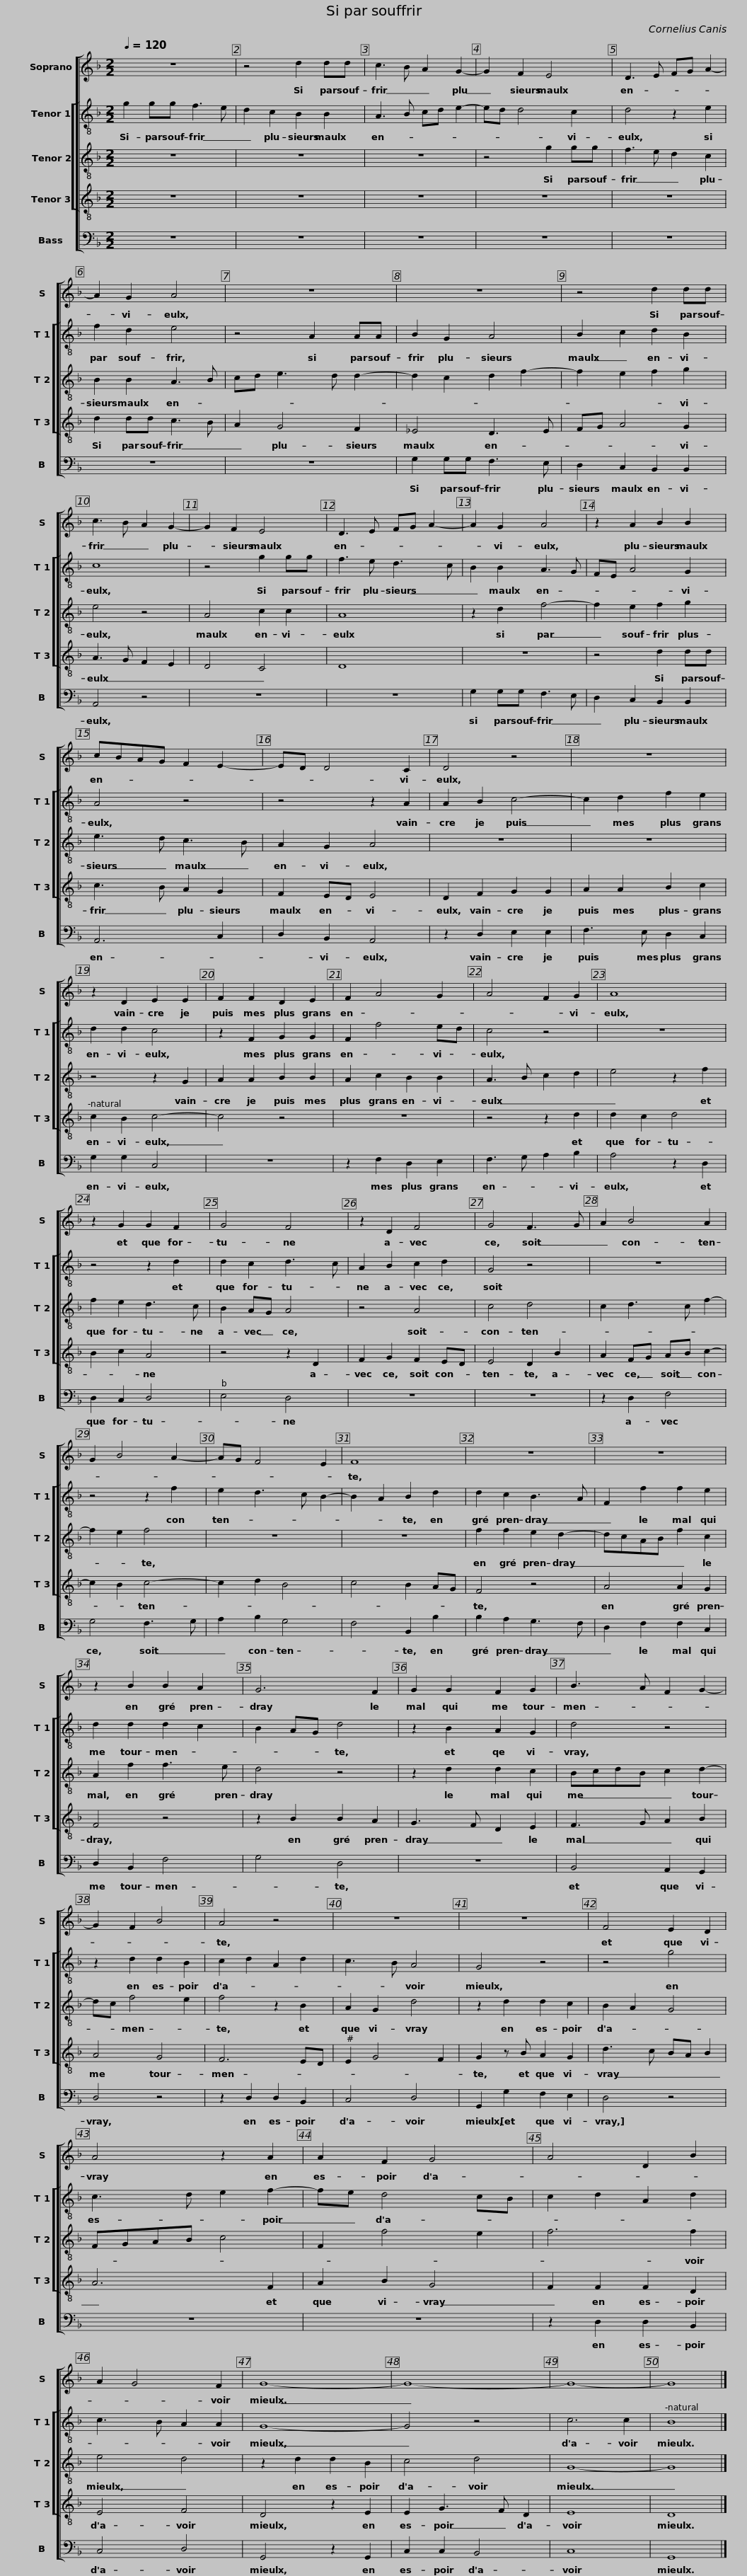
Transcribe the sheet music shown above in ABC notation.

X:1
%%score [ 1 [ 2 3 4 ] 5 ]
L:1/8
Q:1/4=120
M:2/2
I:linebreak $
K:F
V:1 treble
V:2 treble-8
V:3 treble-8
V:4 treble-8
V:5 bass
V:1
 z8 | z4 d2 dd | c3 B A2 G2- | G2 F2 E4 |$ D3 E FG A2- |$ %5
 A2 G2 A4 | z8 | z8 | z4 d2 dd |$ c3 B A2 G2- |$ %10
 G2 F2 E4 | D3 E FG A2- | A2 G2 A4 | z2 A2 B2 B2 |$ cBAG F2 E2- |$ %15
 ED D4 C2 | D4 z4 | z8 | z2 D2 E2 E2 | F2 F2 D2 E2 |$ %20
 F2 A4 G2 | A4 F2 G2 | A8 | z2 G2 G2 F2 | G4 F4 |$ %25
 z2 D2 F4 | G4 F3 G | A2 B4 A2 | G2 B4 A2- | AG F4 E2 |$ %30
 F8 | z8 | z8 | z2 B2 B2 A2 | G6 F2 |$ %35
 G2 G2 F2 G2 | B3 A F2 G2- | G2 F2 B4 | A4 z4 | z8 |$ %40
 z8 | F4 E2 D2 | A4 z2 A2 | A2 F2 G4 | A4 D2 B2 |$ %45
 A2 G4 F2 | G8- | G8- | G8- | G8 |] %50
V:2
 g2 gg f3 e | d2 c2 B2 B2 | A3 B cd e2- | ed d4 c2 |$ d4 z2 e2 |$ %5
 f2 d2 e4 | z4 A2 AA | B2 G2 A4 | B2 c2 d2 B2 |$ c8 |$ %10
 z4 g2 gg | f3 e d3 c | B2 B2 A3 G | FE A4 G2 |$ A4 z4 |$ %15
 z4 z2 A2 | A2 B2 c4- | c2 d2 f2 e2 | d2 d2 c4 | z2 F2 G2 G2 |$ %20
 F2 f4 ed | c4 z4 | z8 | z4 z2 d2 | d2 c2 d3 c |$ %25
 A2 B2 c2 d2 | G4 z4 | z8 | z4 z2 f2 | e2 d3 c B2- |$ %30
 B2 A2 B2 d2 | d2 c2 B3 A | F2 f2 f2 e2 | d2 d2 d2 c2 | B2 AG d4 |$ %35
 z2 B2 A2 G2 | d4 z4 | z2 d2 d2 B2 | c2 d2 A2 d2 | c3 B A4 |$ %40
 G4 z4 | z4 g4 | c3 d e2 f2- | fe d4 cB | c2 d2 A2 d2 |$ %45
 c3 B A2 A2 | G8- | G4 z4 | c6 c2 | B8 |] %50
V:3
 z8 | z8 | z8 | z4 g2 gg |$ f3 e d2 c2 |$ %5
 B2 B2 A3 B | cd e3 d d2- | d2 c2 d2 f2- | f2 e2 f2 g2 |$ e4 z4 |$ %10
 A4 c2 c2 | A8 | z2 d2 f4- | f2 e2 f2 g2 |$ e3 d c3 B |$ %15
 A2 G2 A4 | z8 | z8 | z4 z2 G2 | A2 A2 B2 B2 |$ %20
 A2 c2 B2 B2 | A3 B c2 d2 | e4 z2 f2 | f2 e2 d3 c | B2 AG A4 |$ %25
 z4 A4 | c4 d4 | c2 d3 c f2- | f2 e2 f4 | z8 |$ %30
 z8 | f2 f2 e2 d2- | dcAB f2 c2 | A2 f2 f3 e | d4 z4 |$ %35
 z2 d2 d2 c2 | BcdB c2 d2- | dc f4 e2 | f4 z2 B2 | A2 G2 d4 |$ %40
 z2 d2 d2 c2 | B2 A2 G4 | FGAB c4 | F2 f4 e2 | f6 f2 |$ %45
 e4 d4 | z2 d2 d2 B2 | c4 d4 | G8- | G8 |] %50
V:4
 z8 | z8 | z8 | z8 |$ z8 |$ %5
 d2 dd c3 B | A2 G4 F2 | _E4 D3 E | FG A4 G2 |$ A3 G F2 E2 |$ %10
 D4 C4 | D8 | z8 | z4 d2 dd |$ c3 B A2 G2 |$ %15
 F2 ED E4 | D2 F2 G2 G2 | A2 A2 B2 c2 | c2 B2 c4- | c4 z4 |$ %20
 z8 | z4 z2 d2 | d2 c2 d4 | B2 c2 A4 | z4 z2 D2 |$ %25
 F2 G2 F2 ED | E4 D2 B2 | A2 FG AB c2- | c2 B2 c4- | c2 d2 B4 |$ %30
 c4 B2 AG | F4 z4 | A4 A2 G2 | F4 z4 | z2 B2 B2 A2 |$ %35
 G3 F D2 E2 | F3 G A2 B2 | A4 G4 | F6 ED | E2 G4 F2 |$ %40
 G2 z B A2 G2 | d3 c BA B2 | A6 F2 | A2 B2 G4 | F2 F2 F2 D2 |$ %45
 E4 F4 | D4 z2 E2 | E2 G3 F D2 | E8 | D8 |] %50
V:5
 z8 | z8 | z8 | z8 |$ z8 |$ %5
 z8 | z8 | G,2 G,G, F,3 E, | D,2 C,2 B,,2 B,,2 |$ A,,4 z4 |$ %10
 z8 | z8 | G,2 G,G, F,3 E, | D,2 C,2 B,,2 B,,2 |$ A,,6 C,2 |$ %15
 D,2 B,,2 A,,4 | z2 D,2 E,2 E,2 | F,3 E, D,2 C,2 | G,2 G,2 C,4 | z8 |$ %20
 z2 F,2 D,2 E,2 | F,3 G, A,2 B,2 | A,4 z2 D,2 | D,2 C,2 D,4 | E,4 D,4 |$ %25
 z8 | z8 | z2 D,2 F,4 | G,4 F,3 G, | A,2 B,2 G,4 |$ %30
 F,4 B,,2 B,2 | B,2 A,2 G,3 F, | D,2 F,2 F,2 C,2 | D,2 B,,2 F,4 | G,4 D,4 |$ %35
 z8 | B,,4 A,,2 G,,2 | D,4 z4 | z2 D,2 D,2 B,,2 | C,4 D,4 |$ %40
 G,,2 G,2 F,2 E,2 | D,4 z4 | z8 | z8 | z2 D,2 D,2 B,,2 |$ %45
 C,4 D,4 | G,,4 z2 G,,2 | C,2 C,2 B,,4 | C,8 | G,,8 |] %50
